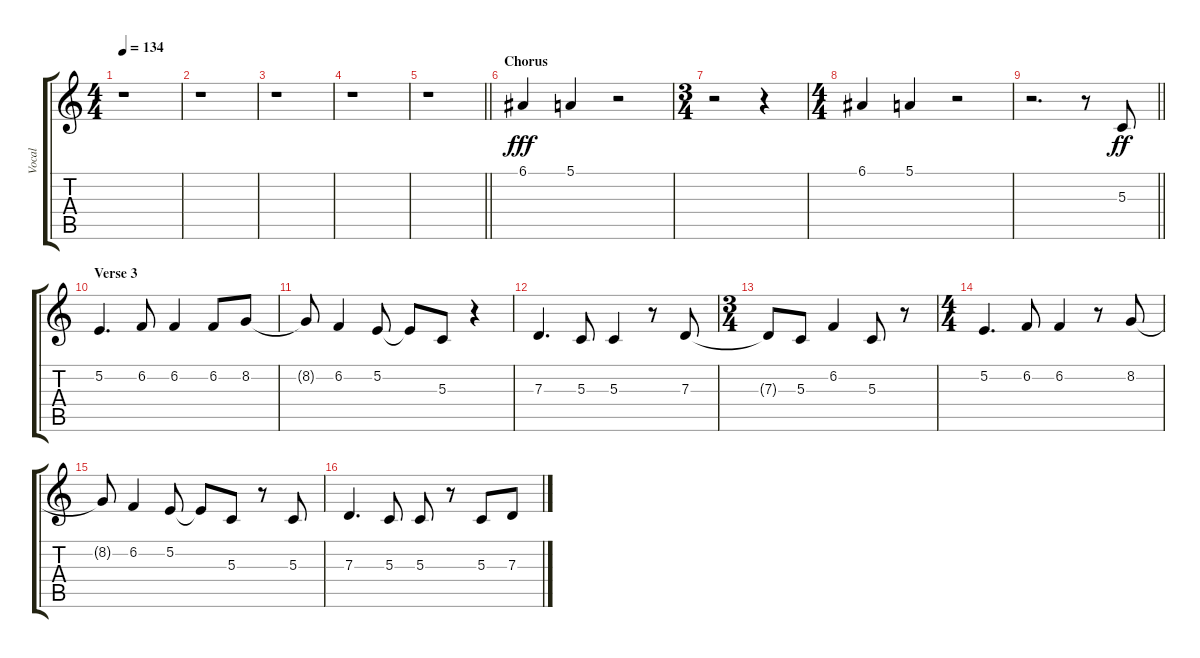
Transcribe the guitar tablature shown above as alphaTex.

\track ("Vocal" "Vocal") {instrument bassoon}
\staff {score tabs}
\tuning (E4 B3 G3 D3 A2 E2) {hide}
\ts (4 4)
\tempo 134
\clef g2
\ks c
r.1{dy ff} |
r.1 |
r.1 |
r.1 |
\barLineRight lightlight
r.1 |
\section ("" "Chorus")
6.1.4{dy fff} 5.1.4 r.2 |
\ts (3 4)
r.2 r.4 |
\ts (4 4)
6.1.4 5.1.4 r.2 |
\barLineRight lightlight
r.2{d} r.8 5.3.8{dy ff} |
\section ("" "Verse 3")
5.2.4{d} 6.2.8 6.2.4 6.2.8 8.2.8 |
8.2{t}.8 6.2.4 5.2.8 5.2{t}.8 5.3.8 r.4 |
7.3.4{d} 5.3.8 5.3.4 r.8 7.3.8 |
\ts (3 4)
7.3{t}.8 5.3.8 6.2.4 5.3.8 r.8 |
\ts (4 4)
5.2.4{d} 6.2.8 6.2.4 r.8 8.2.8 |
8.2{t}.8 6.2.4 5.2.8 5.2{t}.8 5.3.8 r.8 5.3.8 |
7.3.4{d} 5.3.8 5.3.8 r.8 5.3.8 7.3.8
